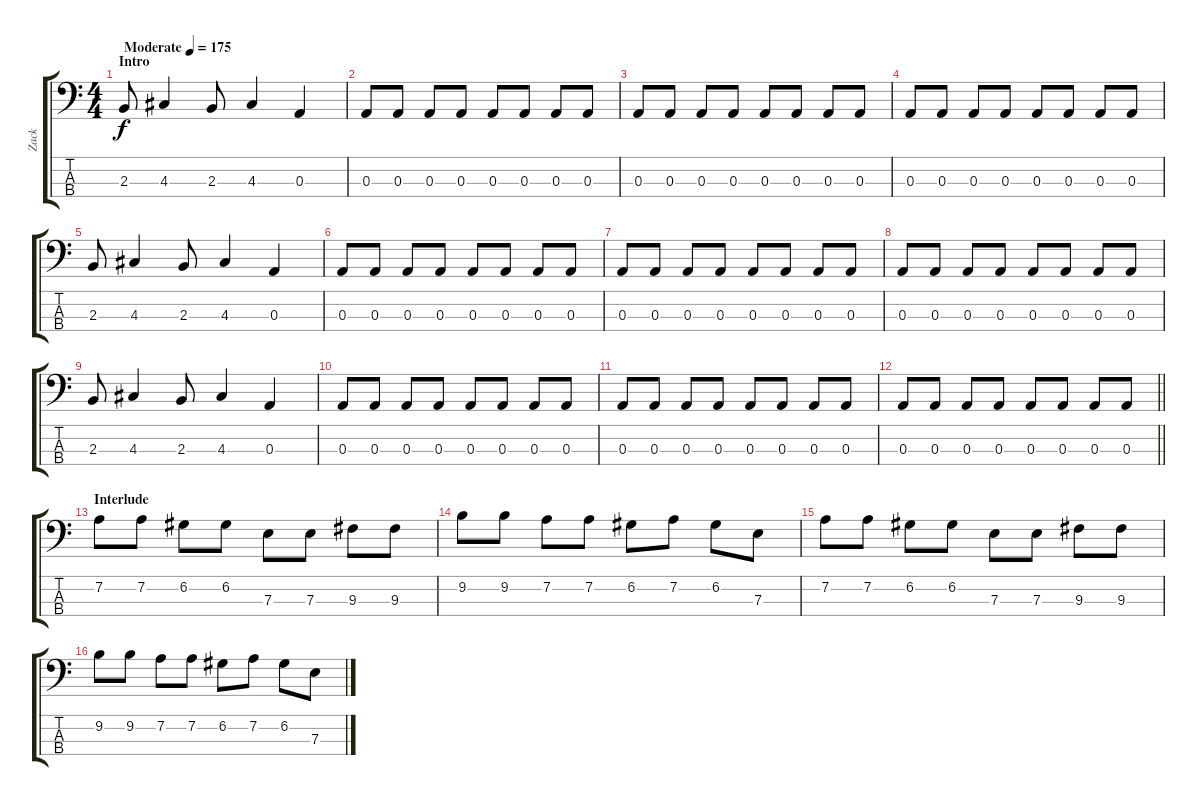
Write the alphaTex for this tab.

\track ("Zack" "Zack") {instrument electricbassfinger}
\staff {score tabs}
\tuning (G2 D2 A1 D1) {hide}
\ts (4 4)
\section ("" "Intro")
\tempo (175 "Moderate")
\clef f4
\ks c
2.3.8{dy f instrument electricbassfinger} 4.3.4 2.3.8 4.3.4 0.3.4 |
0.3.8 0.3.8 0.3.8 0.3.8 0.3.8 0.3.8 0.3.8 0.3.8 |
0.3.8 0.3.8 0.3.8 0.3.8 0.3.8 0.3.8 0.3.8 0.3.8 |
0.3.8 0.3.8 0.3.8 0.3.8 0.3.8 0.3.8 0.3.8 0.3.8 |
2.3.8 4.3.4 2.3.8 4.3.4 0.3.4 |
0.3.8 0.3.8 0.3.8 0.3.8 0.3.8 0.3.8 0.3.8 0.3.8 |
0.3.8 0.3.8 0.3.8 0.3.8 0.3.8 0.3.8 0.3.8 0.3.8 |
0.3.8 0.3.8 0.3.8 0.3.8 0.3.8 0.3.8 0.3.8 0.3.8 |
2.3.8 4.3.4 2.3.8 4.3.4 0.3.4 |
0.3.8 0.3.8 0.3.8 0.3.8 0.3.8 0.3.8 0.3.8 0.3.8 |
0.3.8 0.3.8 0.3.8 0.3.8 0.3.8 0.3.8 0.3.8 0.3.8 |
\barLineRight lightlight
0.3.8 0.3.8 0.3.8 0.3.8 0.3.8 0.3.8 0.3.8 0.3.8 |
\section ("" "Interlude")
7.2.8 7.2.8 6.2.8 6.2.8 7.3.8 7.3.8 9.3.8 9.3.8 |
9.2.8 9.2.8 7.2.8 7.2.8 6.2.8 7.2.8 6.2.8 7.3.8 |
7.2.8 7.2.8 6.2.8 6.2.8 7.3.8 7.3.8 9.3.8 9.3.8 |
9.2.8 9.2.8 7.2.8 7.2.8 6.2.8 7.2.8 6.2.8 7.3.8
